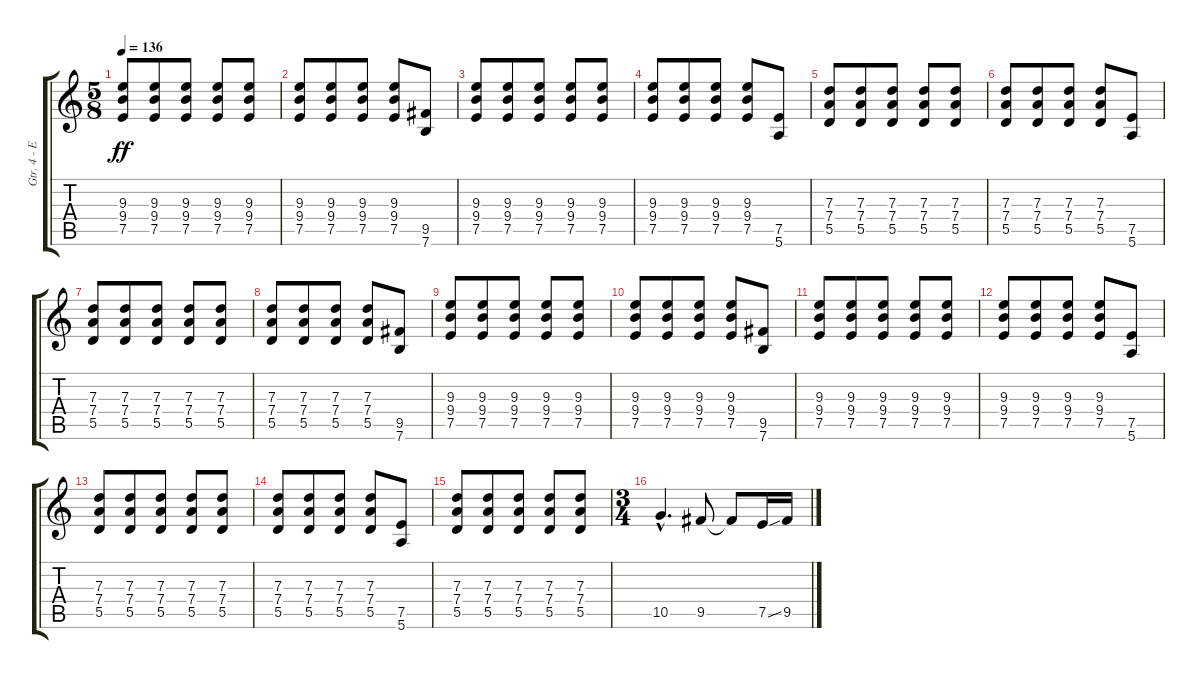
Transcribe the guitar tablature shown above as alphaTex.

\track ("Gtr. 4 - Electric" "Gtr. 4 - E") {instrument distortionguitar}
\staff {score tabs}
\tuning (E4 B3 G3 D3 A2 E2) {hide}
\ts (5 8)
\tempo 136
\clef g2
\ks c
(9.3 9.4 7.5).8{dy ff} (9.3 9.4 7.5).8 (9.3 9.4 7.5).8 (9.3 9.4 7.5).8 (9.3 9.4 7.5).8 |
(9.3 9.4 7.5).8 (9.3 9.4 7.5).8 (9.3 9.4 7.5).8 (9.3 9.4 7.5).8 (9.5 7.6).8 |
(9.3 9.4 7.5).8 (9.3 9.4 7.5).8 (9.3 9.4 7.5).8 (9.3 9.4 7.5).8 (9.3 9.4 7.5).8 |
(9.3 9.4 7.5).8 (9.3 9.4 7.5).8 (9.3 9.4 7.5).8 (9.3 9.4 7.5).8 (7.5 5.6).8 |
(7.3 7.4 5.5).8 (7.3 7.4 5.5).8 (7.3 7.4 5.5).8 (7.3 7.4 5.5).8 (7.3 7.4 5.5).8 |
(7.3 7.4 5.5).8 (7.3 7.4 5.5).8 (7.3 7.4 5.5).8 (7.3 7.4 5.5).8 (7.5 5.6).8 |
(7.3 7.4 5.5).8 (7.3 7.4 5.5).8 (7.3 7.4 5.5).8 (7.3 7.4 5.5).8 (7.3 7.4 5.5).8 |
(7.3 7.4 5.5).8 (7.3 7.4 5.5).8 (7.3 7.4 5.5).8 (7.3 7.4 5.5).8 (9.5 7.6).8 |
(9.3 9.4 7.5).8 (9.3 9.4 7.5).8 (9.3 9.4 7.5).8 (9.3 9.4 7.5).8 (9.3 9.4 7.5).8 |
(9.3 9.4 7.5).8 (9.3 9.4 7.5).8 (9.3 9.4 7.5).8 (9.3 9.4 7.5).8 (9.5 7.6).8 |
(9.3 9.4 7.5).8 (9.3 9.4 7.5).8 (9.3 9.4 7.5).8 (9.3 9.4 7.5).8 (9.3 9.4 7.5).8 |
(9.3 9.4 7.5).8 (9.3 9.4 7.5).8 (9.3 9.4 7.5).8 (9.3 9.4 7.5).8 (7.5 5.6).8 |
(7.3 7.4 5.5).8 (7.3 7.4 5.5).8 (7.3 7.4 5.5).8 (7.3 7.4 5.5).8 (7.3 7.4 5.5).8 |
(7.3 7.4 5.5).8 (7.3 7.4 5.5).8 (7.3 7.4 5.5).8 (7.3 7.4 5.5).8 (7.5 5.6).8 |
(7.3 7.4 5.5).8 (7.3 7.4 5.5).8 (7.3 7.4 5.5).8 (7.3 7.4 5.5).8 (7.3 7.4 5.5).8 |
\ts (3 4)
10.5{hac}.4{d} 9.5.8 9.5{t}.8 7.5{ss}.16 9.5.16
